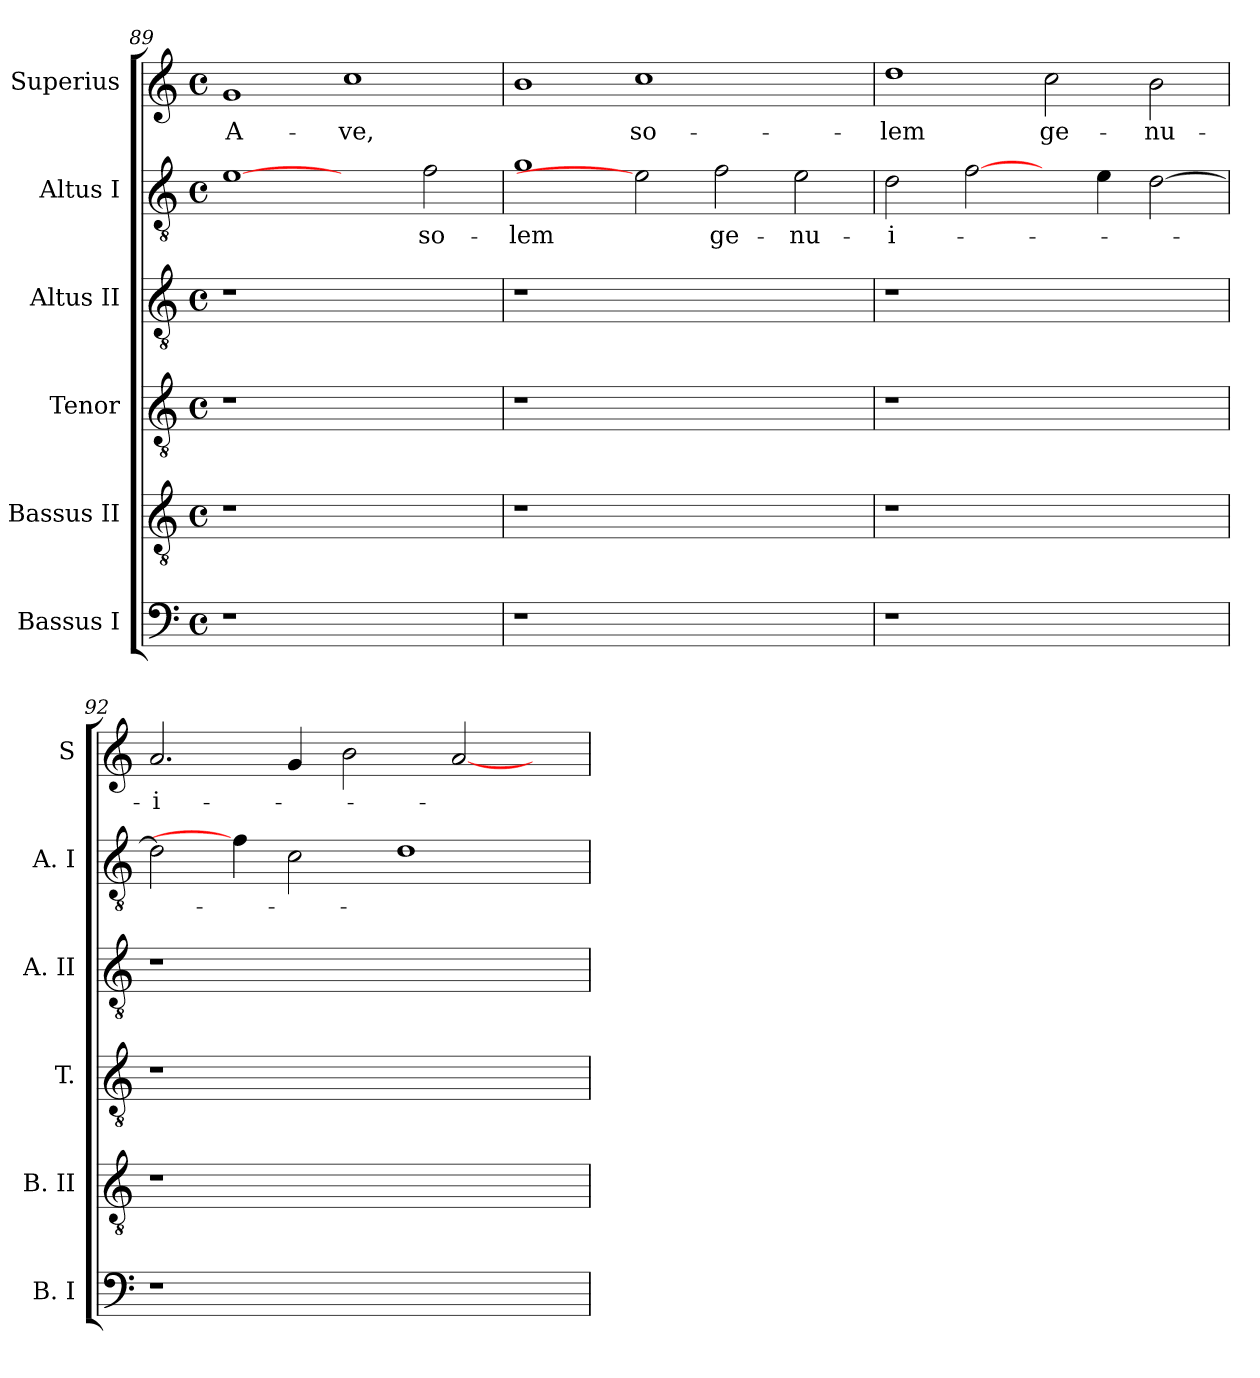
**kern	**kern	**kern	**kern	**kern	**text	**kern	**text
*part6	*part5	*part4	*part3	*part2	*part2	*part1	*part1
*staff6	*staff5	*staff4	*staff3	*staff2	*staff2	*staff1	*staff1
*I"Bassus I	*I"Bassus II	*I"Tenor	*I"Altus II	*I"Altus I	*	*I"Superius	*
*I'B. I	*I'B. II	*I'T.	*I'A. II	*I'A. I	*	*I'S	*
*clefF4	*clefGv2	*clefGv2	*clefGv2	*clefGv2	*	*clefG2	*
*	*ITrd7c12	*ITrd7c12	*ITrd7c12	*ITrd7c12	*	*	*
*k[]	*k[]	*k[]	*k[]	*k[]	*	*k[]	*
*C:	*C:	*C:	*C:	*C:	*	*C:	*
*M4/4	*M4/4	*M4/4	*M4/4	*M4/4	*	*M4/4	*
*met(c)	*met(c)	*met(c)	*met(c)	*met(c)	*	*met(c)	*
=89	=89	=89	=89	=89	=89	=89	=89
!LO:N:vis=1	!LO:N:vis=1	!LO:N:vis=1	!LO:N:vis=1	!	!	!	!
!	!	!	!	!	!	!	!LO:LY:b:color=#000000
1r	1r	1r	1r	[1Ei	.	1gi	A-
!	!	!	!	!	!	!	!LO:LY:b:color=#000000
1ryy	1ryy	1ryy	1ryy	2ryy	.	1cci	-ve,
!	!	!	!	!	!LO:LY:b:color=#000000	!	!
.	.	.	.	2Fi\	so-	.	.
=90	=90	=90	=90	=90	=90	=90	=90
!LO:N:vis=1	!LO:N:vis=1	!LO:N:vis=1	!LO:N:vis=1	!	!	!	!
!	!	!	!	!	!LO:LY:b:color=#000000	!	!
1r	1r	1r	1r	1Gi	-lem	1bi	.
!	!	!	!	!	!	!	!LO:LY:b:color=#000000
1.ryy	1.ryy	1.ryy	1.ryy	2Ei]	.	1cci	so-
!	!	!	!	!	!LO:LY:b:color=#000000	!	!
.	.	.	.	2Fi\	ge-	.	.
!	!	!	!	!	!LO:LY:b:color=#000000	!	!
.	.	.	.	2Ei\	-nu-	2ryy	.
=91	=91	=91	=91	=91	=91	=91	=91
!LO:N:vis=1	!LO:N:vis=1	!LO:N:vis=1	!LO:N:vis=1	!	!	!	!
!	!	!	!	!	!LO:LY:b:color=#000000	!	!
!	!	!	!	!	!	!	!LO:LY:b:color=#000000
1r	1r	1r	1r	2Di\	-i-	1ddi	-lem
.	.	.	.	[2Fi\	.	.	.
!	!	!	!	!	!	!	!LO:LY:b:color=#000000
1ryy	1ryy	1ryy	1ryy	4ryy	.	2cci\	ge-
.	.	.	.	4Ei\	.	.	.
!	!	!	!	!	!	!	!LO:LY:b:color=#000000
.	.	.	.	[>2Di\	.	2bi\	-nu-
=92	=92	=92	=92	=92	=92	=92	=92
!LO:N:vis=1	!LO:N:vis=1	!LO:N:vis=1	!LO:N:vis=1	!	!	!	!
!	!	!	!	!	!	!	!LO:LY:b:color=#000000
1r	1r	1r	1r	2Di\]	.	2.ai/	-i-
.	.	.	.	4Fi\]	.	.	.
.	.	.	.	2Ci\	.	4gi/	.
1ryy	1ryy	1ryy	1ryy	.	.	2bi\	.
.	.	.	.	1Di	.	.	.
.	.	.	.	.	.	[<2ai/	.
4ryy	4ryy	4ryy	4ryy	.	.	4ryy	.
=	=	=	=	=	=	=	=
*-	*-	*-	*-	*-	*-	*-	*-
